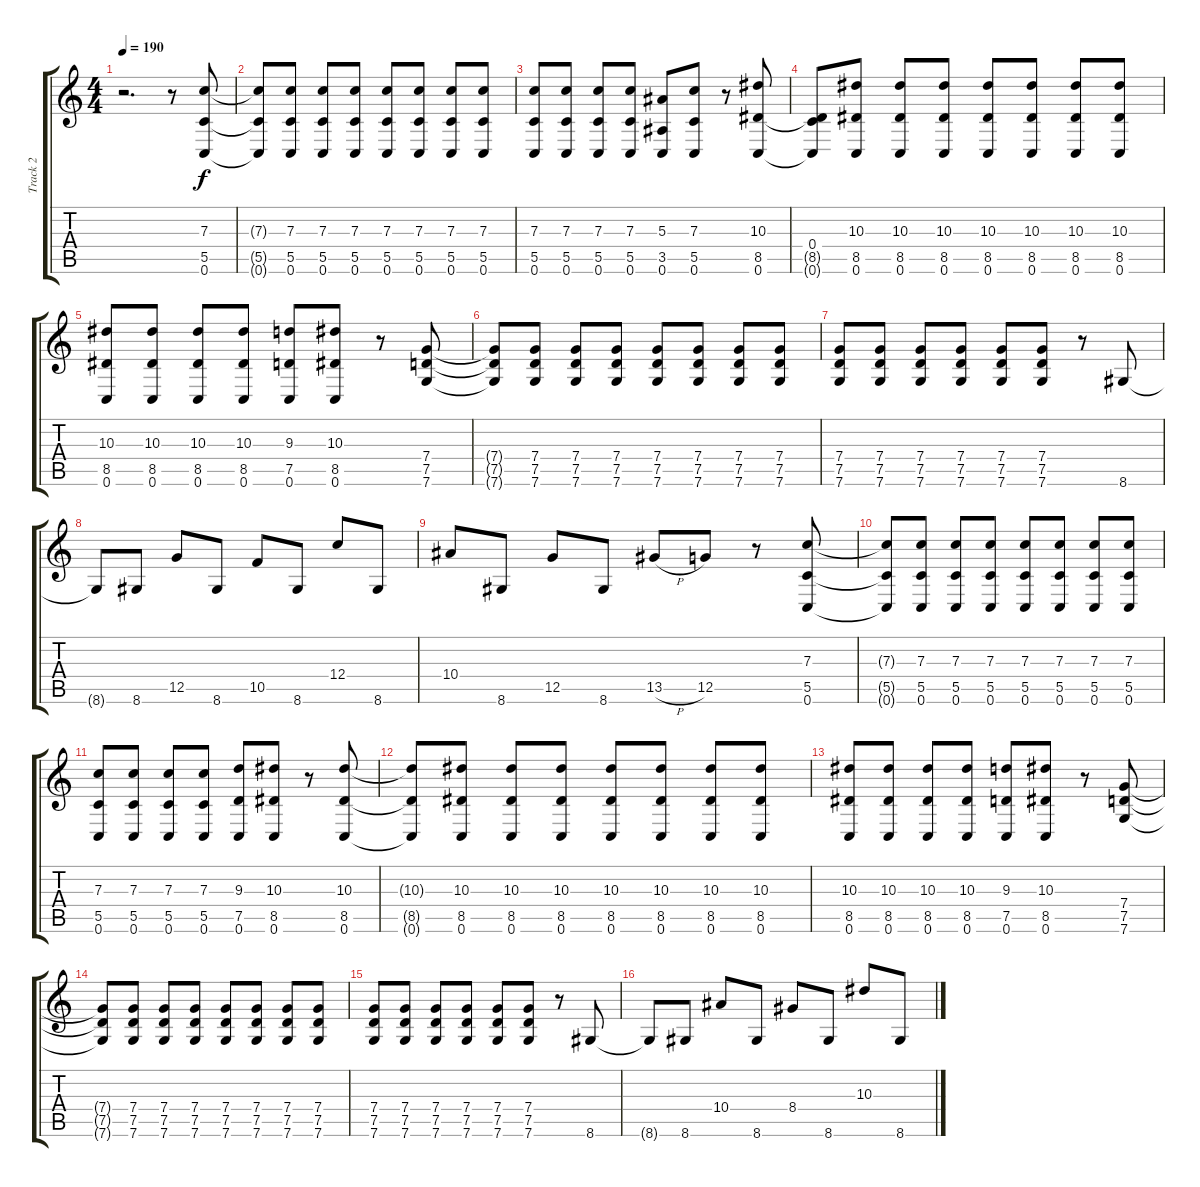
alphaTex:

\track ("Track 2" "Track 2") {instrument overdrivenguitar}
\staff {score tabs}
\tuning (D4 A3 F3 C3 G2 C2) {hide}
\ts (4 4)
\tempo 190
\clef g2
\ks c
r.2{d dy f instrument overdrivenguitar} r.8 (7.3 5.5 0.6).8 |
(7.3{t} 5.5{t} 0.6{t}).8 (7.3 5.5 0.6).8 (7.3 5.5 0.6).8 (7.3 5.5 0.6).8 (7.3 5.5 0.6).8 (7.3 5.5 0.6).8 (7.3 5.5 0.6).8 (7.3 5.5 0.6).8 |
(7.3 5.5 0.6).8 (7.3 5.5 0.6).8 (7.3 5.5 0.6).8 (7.3 5.5 0.6).8 (5.3 3.5 0.6).8 (7.3 5.5 0.6).8 r.8 (10.3 8.5 0.6).8 |
(0.4 8.5{t} 0.6{t}).8 (10.3 8.5 0.6).8 (10.3 8.5 0.6).8 (10.3 8.5 0.6).8 (10.3 8.5 0.6).8 (10.3 8.5 0.6).8 (10.3 8.5 0.6).8 (10.3 8.5 0.6).8 |
(10.3 8.5 0.6).8 (10.3 8.5 0.6).8 (10.3 8.5 0.6).8 (10.3 8.5 0.6).8 (9.3 7.5 0.6).8 (10.3 8.5 0.6).8 r.8 (7.4 7.5 7.6).8 |
(7.4{t} 7.5{t} 7.6{t}).8 (7.4 7.5 7.6).8 (7.4 7.5 7.6).8 (7.4 7.5 7.6).8 (7.4 7.5 7.6).8 (7.4 7.5 7.6).8 (7.4 7.5 7.6).8 (7.4 7.5 7.6).8 |
(7.4 7.5 7.6).8 (7.4 7.5 7.6).8 (7.4 7.5 7.6).8 (7.4 7.5 7.6).8 (7.4 7.5 7.6).8 (7.4 7.5 7.6).8 r.8 8.6.8 |
8.6{t}.8 8.6.8 12.5.8 8.6.8 10.5.8 8.6.8 12.4.8 8.6.8 |
10.4.8 8.6.8 12.5.8 8.6.8 13.5{h}.8 12.5.8 r.8 (7.3 5.5 0.6).8 |
(7.3{t} 5.5{t} 0.6{t}).8 (7.3 5.5 0.6).8 (7.3 5.5 0.6).8 (7.3 5.5 0.6).8 (7.3 5.5 0.6).8 (7.3 5.5 0.6).8 (7.3 5.5 0.6).8 (7.3 5.5 0.6).8 |
(7.3 5.5 0.6).8 (7.3 5.5 0.6).8 (7.3 5.5 0.6).8 (7.3 5.5 0.6).8 (9.3 7.5 0.6).8 (10.3 8.5 0.6).8 r.8 (10.3 8.5 0.6).8 |
(10.3{t} 8.5{t} 0.6{t}).8 (10.3 8.5 0.6).8 (10.3 8.5 0.6).8 (10.3 8.5 0.6).8 (10.3 8.5 0.6).8 (10.3 8.5 0.6).8 (10.3 8.5 0.6).8 (10.3 8.5 0.6).8 |
(10.3 8.5 0.6).8 (10.3 8.5 0.6).8 (10.3 8.5 0.6).8 (10.3 8.5 0.6).8 (9.3 7.5 0.6).8 (10.3 8.5 0.6).8 r.8 (7.4 7.5 7.6).8 |
(7.4{t} 7.5{t} 7.6{t}).8 (7.4 7.5 7.6).8 (7.4 7.5 7.6).8 (7.4 7.5 7.6).8 (7.4 7.5 7.6).8 (7.4 7.5 7.6).8 (7.4 7.5 7.6).8 (7.4 7.5 7.6).8 |
(7.4 7.5 7.6).8 (7.4 7.5 7.6).8 (7.4 7.5 7.6).8 (7.4 7.5 7.6).8 (7.4 7.5 7.6).8 (7.4 7.5 7.6).8 r.8 8.6.8 |
8.6{t}.8 8.6.8 10.4.8 8.6.8 8.4.8 8.6.8 10.3.8 8.6.8
